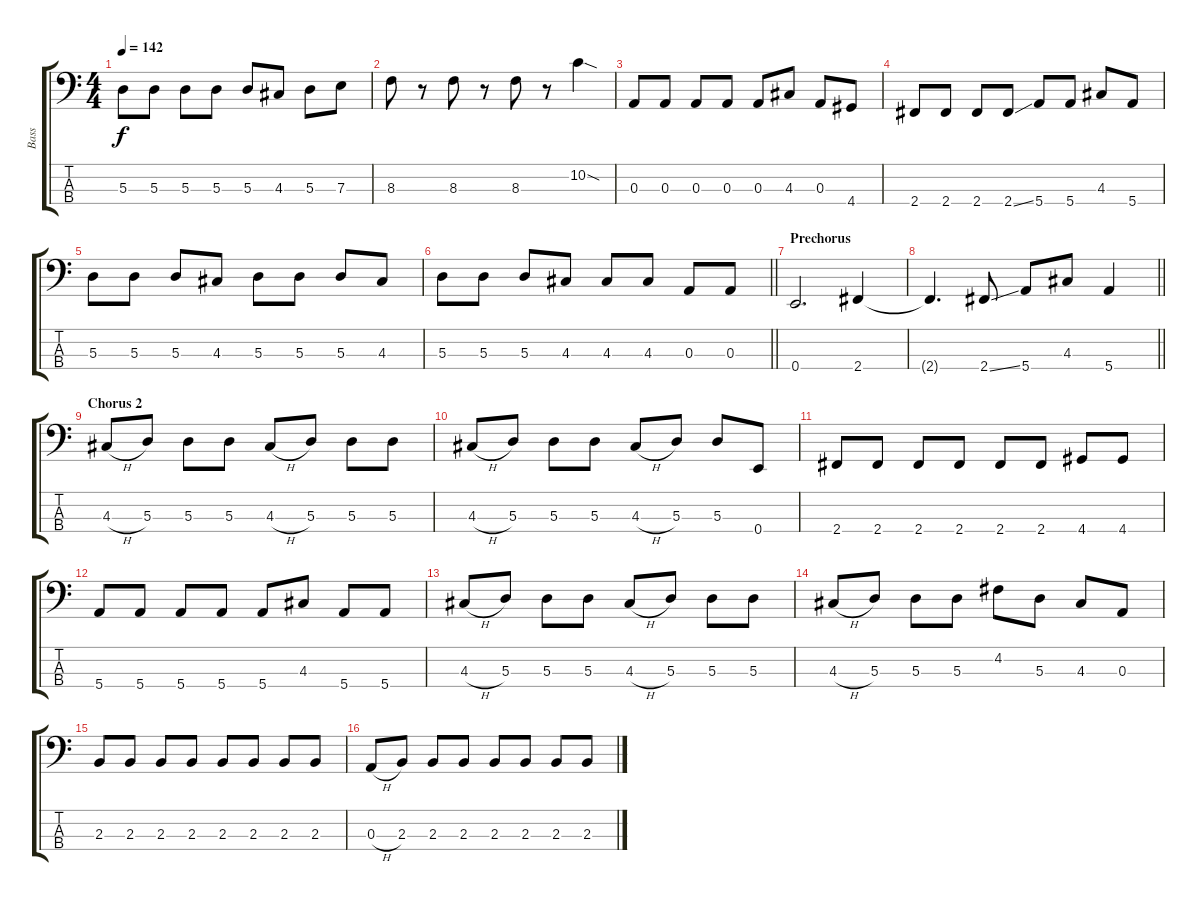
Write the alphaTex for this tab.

\track ("Bass" "Bass") {instrument electricbassfinger}
\staff {score tabs}
\tuning (G2 D2 A1 E1) {hide}
\ts (4 4)
\tempo 142
\clef f4
\ks c
5.3.8{dy f} 5.3.8 5.3.8 5.3.8 5.3.8 4.3.8 5.3.8 7.3.8 |
8.3.8 r.8 8.3.8 r.8 8.3.8 r.8 10.2{sod}.4 |
0.3.8 0.3.8 0.3.8 0.3.8 0.3.8 4.3.8 0.3.8 4.4.8 |
2.4.8 2.4.8 2.4.8 2.4{ss}.8 5.4.8 5.4.8 4.3.8 5.4.8 |
5.3.8 5.3.8 5.3.8 4.3.8 5.3.8 5.3.8 5.3.8 4.3.8 |
\barLineRight lightlight
5.3.8 5.3.8 5.3.8 4.3.8 4.3.8 4.3.8 0.3.8 0.3.8 |
\section ("" "Prechorus")
0.4.2{d} 2.4.4 |
\barLineRight lightlight
2.4{t}.4{d} 2.4{ss}.8 5.4.8 4.3.8 5.4.4 |
\section ("" "Chorus 2")
4.3{h}.8 5.3.8 5.3.8 5.3.8 4.3{h}.8 5.3.8 5.3.8 5.3.8 |
4.3{h}.8 5.3.8 5.3.8 5.3.8 4.3{h}.8 5.3.8 5.3.8 0.4.8 |
2.4.8 2.4.8 2.4.8 2.4.8 2.4.8 2.4.8 4.4.8 4.4.8 |
5.4.8 5.4.8 5.4.8 5.4.8 5.4.8 4.3.8 5.4.8 5.4.8 |
4.3{h}.8 5.3.8 5.3.8 5.3.8 4.3{h}.8 5.3.8 5.3.8 5.3.8 |
4.3{h}.8 5.3.8 5.3.8 5.3.8 4.2.8 5.3.8 4.3.8 0.3.8 |
2.3.8 2.3.8 2.3.8 2.3.8 2.3.8 2.3.8 2.3.8 2.3.8 |
0.3{h}.8 2.3.8 2.3.8 2.3.8 2.3.8 2.3.8 2.3.8 2.3.8
